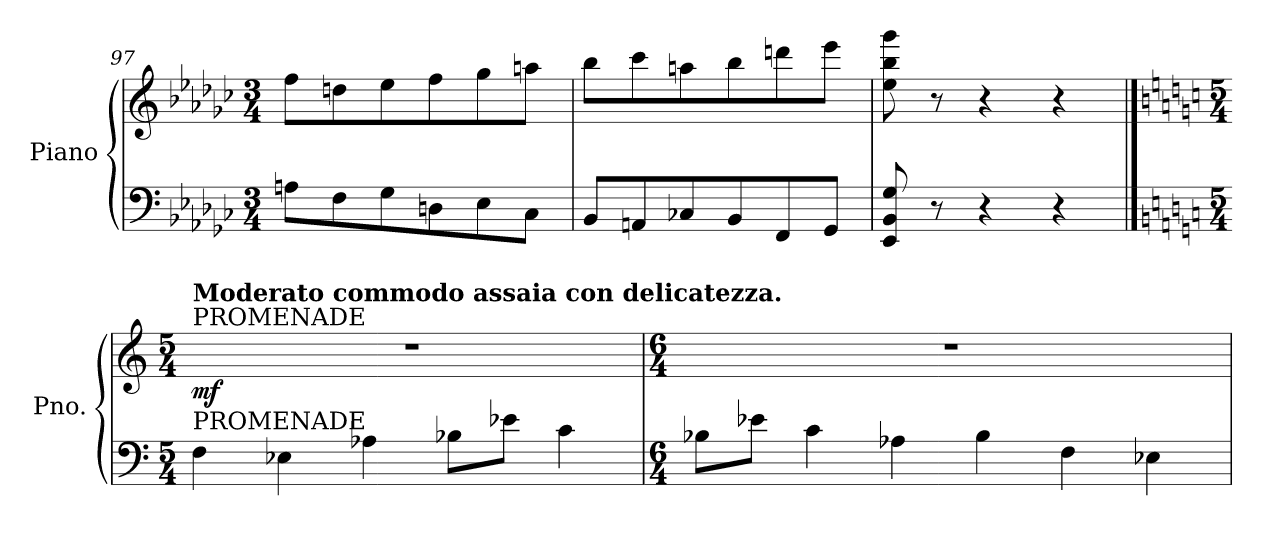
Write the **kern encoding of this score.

**kern	**kern	**dynam
*part1	*part1	*part1
*staff2	*staff1	*staff1/2
*I"Piano	*	*
*I'Pno.	*	*
*clefF4	*clefG2	*
*k[b-e-a-d-g-c-]	*k[b-e-a-d-g-c-]	*
*M3/4	*M3/4	*
=97	=97	=97
8An\L	8ff\L	.
8F\	8ddn\	.
8G-\	8ee-\	.
8Dn\	8ff\	.
8E-\	8gg-\	.
8C-\J	8aan\J	.
=98	=98	=98
8BB-/L	8bb-\L	.
8AAn/	8ccc-\	.
8C-X/	8aan\	.
8BB-/	8bb-\	.
8FF/	8dddn\	.
8GG-/J	8eee-\J	.
=99	=99	=99
8EE-/ 8BB-/ 8G-/	8ee-\ 8bb-\ 8ggg-\	.
8r	8r	.
4r	4r	.
4r	4r	.
!!LO:LB:g=z
==1	==1	==1
*k[]	*k[]	*
*M5/4	*M5/4	*
!	!LO:TX:a:t=PROMENADE	!
!	!LO:TX:a:B:t=Moderato commodo assaia con delicatezza.	!
!LO:TX:a:t=PROMENADE	!	!
!	!	!LO:DY:b
4F\	4%5r	mf
4E-X\	.	.
4A-X\	.	.
8B-X\L	.	.
8e-X\J	.	.
4c\	.	.
=2	=2	=2
*M6/4	*M6/4	*
8B-X\L	1.r	.
8e-X\J	.	.
4c\	.	.
4A-X\	.	.
4B-\	.	.
4F\	.	.
4E-X\	.	.
=	=	=
*-	*-	*-
